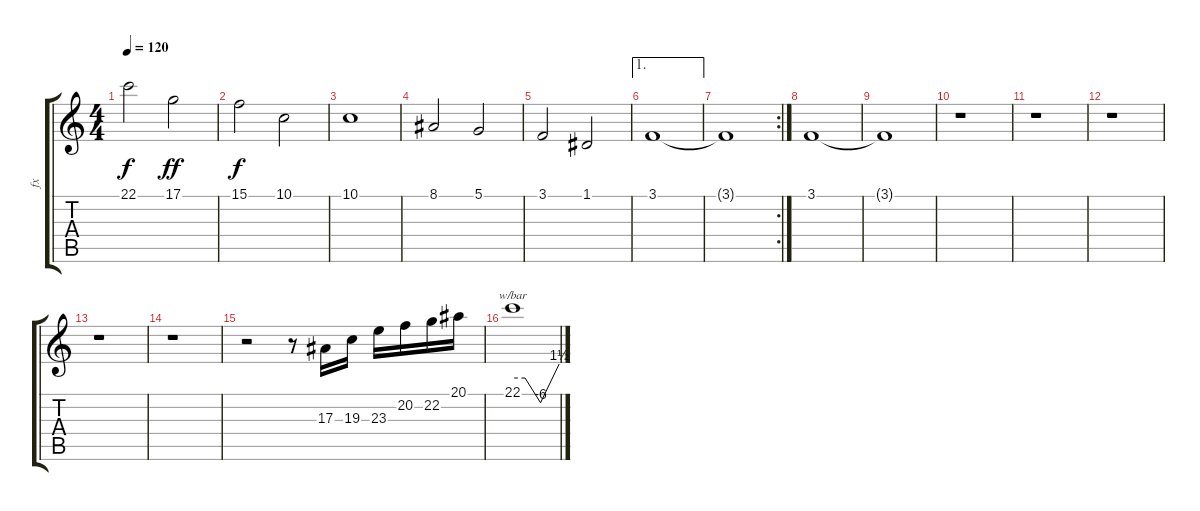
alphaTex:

\track ("fx" "fx") {instrument lead1square}
\staff {score tabs}
\tuning (D4 A3 F3 C3 G2 D2) {hide}
\ts (4 4)
\tempo 120
\clef g2
\ks c
22.1{t}.2{dy f} 17.1.2{dy ff} |
15.1.2{dy f} 10.1.2 |
10.1.1 |
8.1.2 5.1.2 |
3.1.2 1.1.2 |
\ae 1
3.1.1{volume 0} |
\rc 2
3.1{t}.1 |
3.1.1{volume 0} |
3.1{t}.1 |
r.1 |
r.1 |
r.1 |
r.1 |
r.1 |
r.2{volume 15 instrument lead1square} r.8 17.3.16 19.3.16 23.3.16 20.2.16 22.2.16 20.1.16 |
22.1.1{tbe (custom default 0 0 16 0 36 -24 60 6) volume 14}
